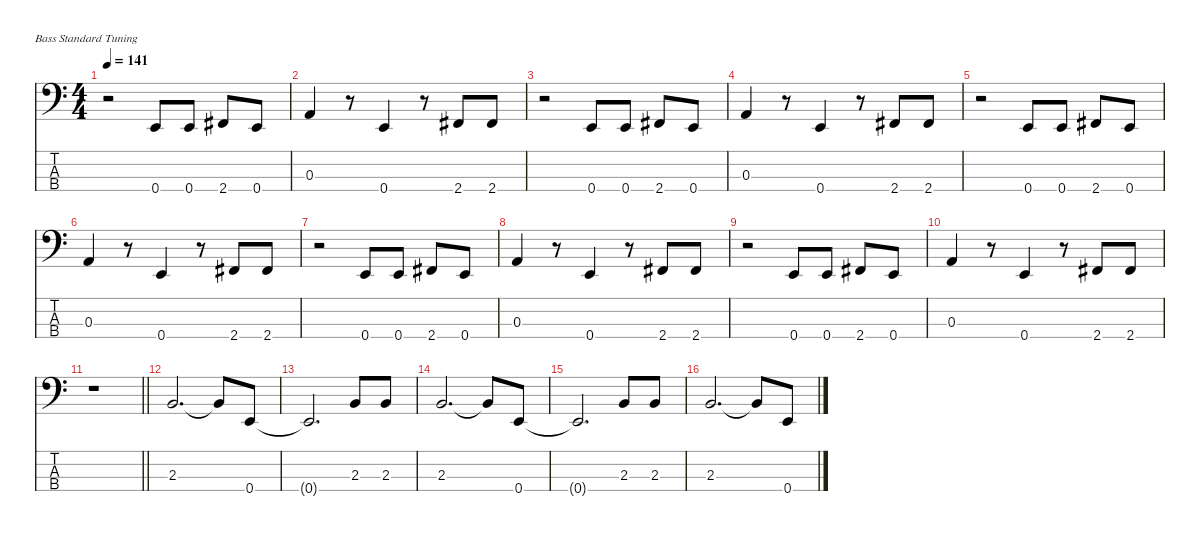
\defaultSystemsLayout 4
\hideDynamics
\bracketExtendMode nobrackets
\singleTrackTrackNamePolicy hidden
\multiTrackTrackNamePolicy hidden
\otherSystemsTrackNameOrientation horizontal
\track ("Bass" "el.bs.") {instrument electricbasspick}
\staff {score tabs}
\tuning (G2 D2 A1 E1)
\ts (4 4)
\tempo 141
\clef f4
\ks c
r.2{dy fff beam Down} 0.4.8{dy ff beam Up} 0.4.8{beam Up} 2.4{acc #}.8{beam Up} 0.4.8{beam Up} |
0.3.4{beam Up} r.8{beam Up} 0.4.4{dy fff beam Up} r.8{beam Up} 2.4{acc #}.8{beam Up} 2.4{acc #}.8{beam Up} |
r.2{beam Down} 0.4.8{dy ff beam Up} 0.4.8{beam Up} 2.4{acc #}.8{beam Up} 0.4.8{beam Up} |
0.3.4{beam Up} r.8{beam Up} 0.4.4{dy fff beam Up} r.8{beam Up} 2.4{acc #}.8{beam Up} 2.4{acc #}.8{beam Up} |
r.2{beam Down} 0.4.8{dy ff beam Up} 0.4.8{beam Up} 2.4{acc #}.8{beam Up} 0.4.8{beam Up} |
0.3.4{beam Up} r.8{beam Up} 0.4.4{dy fff beam Up} r.8{beam Up} 2.4{acc #}.8{beam Up} 2.4{acc #}.8{beam Up} |
r.2{beam Down} 0.4.8{dy ff beam Up} 0.4.8{beam Up} 2.4{acc #}.8{beam Up} 0.4.8{beam Up} |
0.3.4{beam Up} r.8{beam Up} 0.4.4{dy fff beam Up} r.8{beam Up} 2.4{acc #}.8{beam Up} 2.4{acc #}.8{beam Up} |
r.2{beam Down} 0.4.8{dy ff beam Up} 0.4.8{beam Up} 2.4{acc #}.8{beam Up} 0.4.8{beam Up} |
0.3.4{beam Up} r.8{beam Up} 0.4.4{dy fff beam Up} r.8{beam Up} 2.4{acc #}.8{beam Up} 2.4{acc #}.8{beam Up} |
\barLineRight lightlight
r.1{beam Down} |
2.3.2{d beam Up} 2.3{t}.8{dy f beam Up} 0.4.8{dy ff beam Up} |
0.4{t}.2{d dy f beam Up} 2.3.8{beam Up} 2.3.8{beam Up} |
2.3.2{d dy fff beam Up} 2.3{t}.8{dy f beam Up} 0.4.8{dy ff beam Up} |
0.4{t}.2{d dy f beam Up} 2.3.8{beam Up} 2.3.8{beam Up} |
2.3.2{d dy fff beam Up} 2.3{t}.8{dy f beam Up} 0.4.8{dy ff beam Up}
